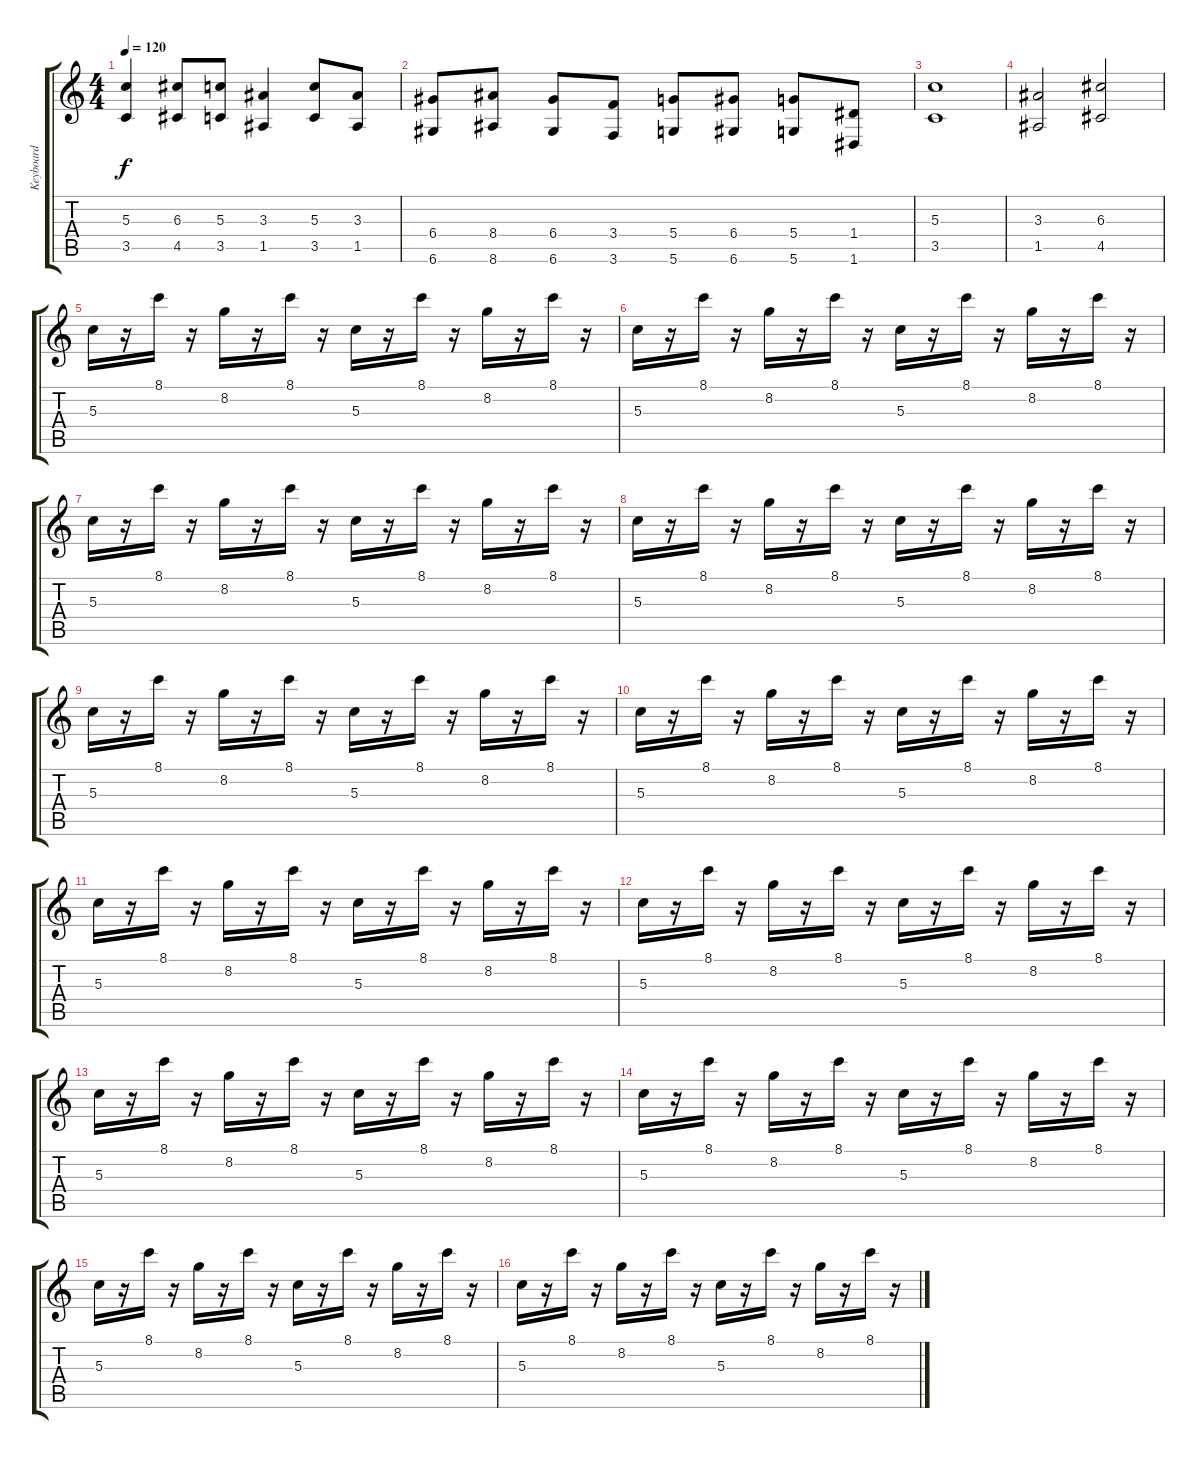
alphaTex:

\track ("Keyboard" "Keyboard") {instrument stringensemble1}
\staff {score tabs}
\tuning (E5 B4 G4 D4 A3 D3) {hide}
\ts (4 4)
\tempo 120
\clef g2
\ks c
(5.3 3.5).4{dy f} (6.3 4.5).8 (5.3 3.5).8 (3.3 1.5).4 (5.3 3.5).8 (3.3 1.5).8 |
(6.4 6.6).8 (8.4 8.6).8 (6.4 6.6).8 (3.4 3.6).8 (5.4 5.6).8 (6.4 6.6).8 (5.4 5.6).8 (1.4 1.6).8 |
(5.3 3.5).1 |
(3.3 1.5).2 (6.3 4.5).2 |
5.3.16{instrument brightacousticpiano} r.16 8.1.16 r.16 8.2.16 r.16 8.1.16 r.16 5.3.16 r.16 8.1.16 r.16 8.2.16 r.16 8.1.16 r.16 |
5.3.16 r.16 8.1.16 r.16 8.2.16 r.16 8.1.16 r.16 5.3.16 r.16 8.1.16 r.16 8.2.16 r.16 8.1.16 r.16 |
5.3.16 r.16 8.1.16 r.16 8.2.16 r.16 8.1.16 r.16 5.3.16 r.16 8.1.16 r.16 8.2.16 r.16 8.1.16 r.16 |
5.3.16 r.16 8.1.16 r.16 8.2.16 r.16 8.1.16 r.16 5.3.16 r.16 8.1.16 r.16 8.2.16 r.16 8.1.16 r.16 |
5.3.16 r.16 8.1.16 r.16 8.2.16 r.16 8.1.16 r.16 5.3.16 r.16 8.1.16 r.16 8.2.16 r.16 8.1.16 r.16 |
5.3.16 r.16 8.1.16 r.16 8.2.16 r.16 8.1.16 r.16 5.3.16 r.16 8.1.16 r.16 8.2.16 r.16 8.1.16 r.16 |
5.3.16 r.16 8.1.16 r.16 8.2.16 r.16 8.1.16 r.16 5.3.16 r.16 8.1.16 r.16 8.2.16 r.16 8.1.16 r.16 |
5.3.16 r.16 8.1.16 r.16 8.2.16 r.16 8.1.16 r.16 5.3.16 r.16 8.1.16 r.16 8.2.16 r.16 8.1.16 r.16 |
5.3.16 r.16 8.1.16 r.16 8.2.16 r.16 8.1.16 r.16 5.3.16 r.16 8.1.16 r.16 8.2.16 r.16 8.1.16 r.16 |
5.3.16 r.16 8.1.16 r.16 8.2.16 r.16 8.1.16 r.16 5.3.16 r.16 8.1.16 r.16 8.2.16 r.16 8.1.16 r.16 |
5.3.16 r.16 8.1.16 r.16 8.2.16 r.16 8.1.16 r.16 5.3.16 r.16 8.1.16 r.16 8.2.16 r.16 8.1.16 r.16 |
5.3.16 r.16 8.1.16 r.16 8.2.16 r.16 8.1.16 r.16 5.3.16 r.16 8.1.16 r.16 8.2.16 r.16 8.1.16 r.16
